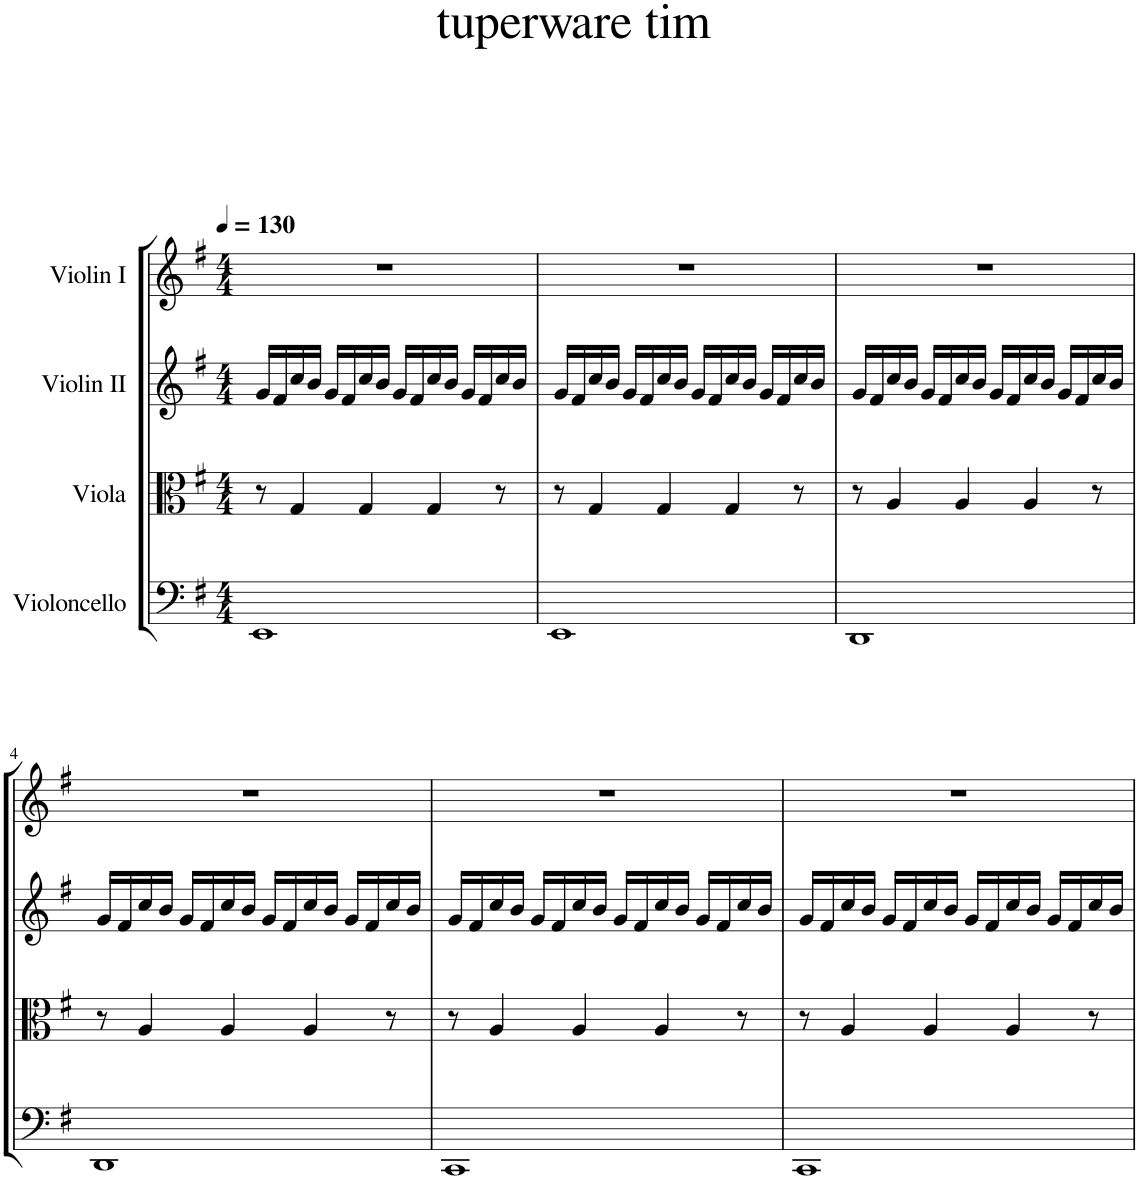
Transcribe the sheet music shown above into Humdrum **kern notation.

**kern	**kern	**kern	**kern
*part4	*part3	*part2	*part1
*staff4	*staff3	*staff2	*staff1
*I"Violoncello	*I"Viola	*I"Violin II	*I"Violin I
*I'Vc	*I'Vla	*I'Vln	*I'Vln
*clefF4	*clefC3	*clefG2	*clefG2
*k[f#]	*k[f#]	*k[f#]	*k[f#]
*M4/4	*M4/4	*M4/4	*M4/4
*MM130	*MM130	*MM130	*MM130
=1	=1	=1	=1
1EE	8r	16g/LL	1r
.	.	16f#/	.
.	4G/	16cc/	.
.	.	16b/JJ	.
.	.	16g/LL	.
.	.	16f#/	.
.	4G/	16cc/	.
.	.	16b/JJ	.
.	.	16g/LL	.
.	.	16f#/	.
.	4G/	16cc/	.
.	.	16b/JJ	.
.	.	16g/LL	.
.	.	16f#/	.
.	8r	16cc/	.
.	.	16b/JJ	.
=2	=2	=2	=2
1EE	8r	16g/LL	1r
.	.	16f#/	.
.	4G/	16cc/	.
.	.	16b/JJ	.
.	.	16g/LL	.
.	.	16f#/	.
.	4G/	16cc/	.
.	.	16b/JJ	.
.	.	16g/LL	.
.	.	16f#/	.
.	4G/	16cc/	.
.	.	16b/JJ	.
.	.	16g/LL	.
.	.	16f#/	.
.	8r	16cc/	.
.	.	16b/JJ	.
=3	=3	=3	=3
1DD	8r	16g/LL	1r
.	.	16f#/	.
.	4A/	16cc/	.
.	.	16b/JJ	.
.	.	16g/LL	.
.	.	16f#/	.
.	4A/	16cc/	.
.	.	16b/JJ	.
.	.	16g/LL	.
.	.	16f#/	.
.	4A/	16cc/	.
.	.	16b/JJ	.
.	.	16g/LL	.
.	.	16f#/	.
.	8r	16cc/	.
.	.	16b/JJ	.
!!LO:LB:g=z
=4	=4	=4	=4
1DD	8r	16g/LL	1r
.	.	16f#/	.
.	4A/	16cc/	.
.	.	16b/JJ	.
.	.	16g/LL	.
.	.	16f#/	.
.	4A/	16cc/	.
.	.	16b/JJ	.
.	.	16g/LL	.
.	.	16f#/	.
.	4A/	16cc/	.
.	.	16b/JJ	.
.	.	16g/LL	.
.	.	16f#/	.
.	8r	16cc/	.
.	.	16b/JJ	.
=5	=5	=5	=5
1CC	8r	16g/LL	1r
.	.	16f#/	.
.	4A/	16cc/	.
.	.	16b/JJ	.
.	.	16g/LL	.
.	.	16f#/	.
.	4A/	16cc/	.
.	.	16b/JJ	.
.	.	16g/LL	.
.	.	16f#/	.
.	4A/	16cc/	.
.	.	16b/JJ	.
.	.	16g/LL	.
.	.	16f#/	.
.	8r	16cc/	.
.	.	16b/JJ	.
=6	=6	=6	=6
1CC	8r	16g/LL	1r
.	.	16f#/	.
.	4A/	16cc/	.
.	.	16b/JJ	.
.	.	16g/LL	.
.	.	16f#/	.
.	4A/	16cc/	.
.	.	16b/JJ	.
.	.	16g/LL	.
.	.	16f#/	.
.	4A/	16cc/	.
.	.	16b/JJ	.
.	.	16g/LL	.
.	.	16f#/	.
.	8r	16cc/	.
.	.	16b/JJ	.
=	=	=	=
*-	*-	*-	*-
